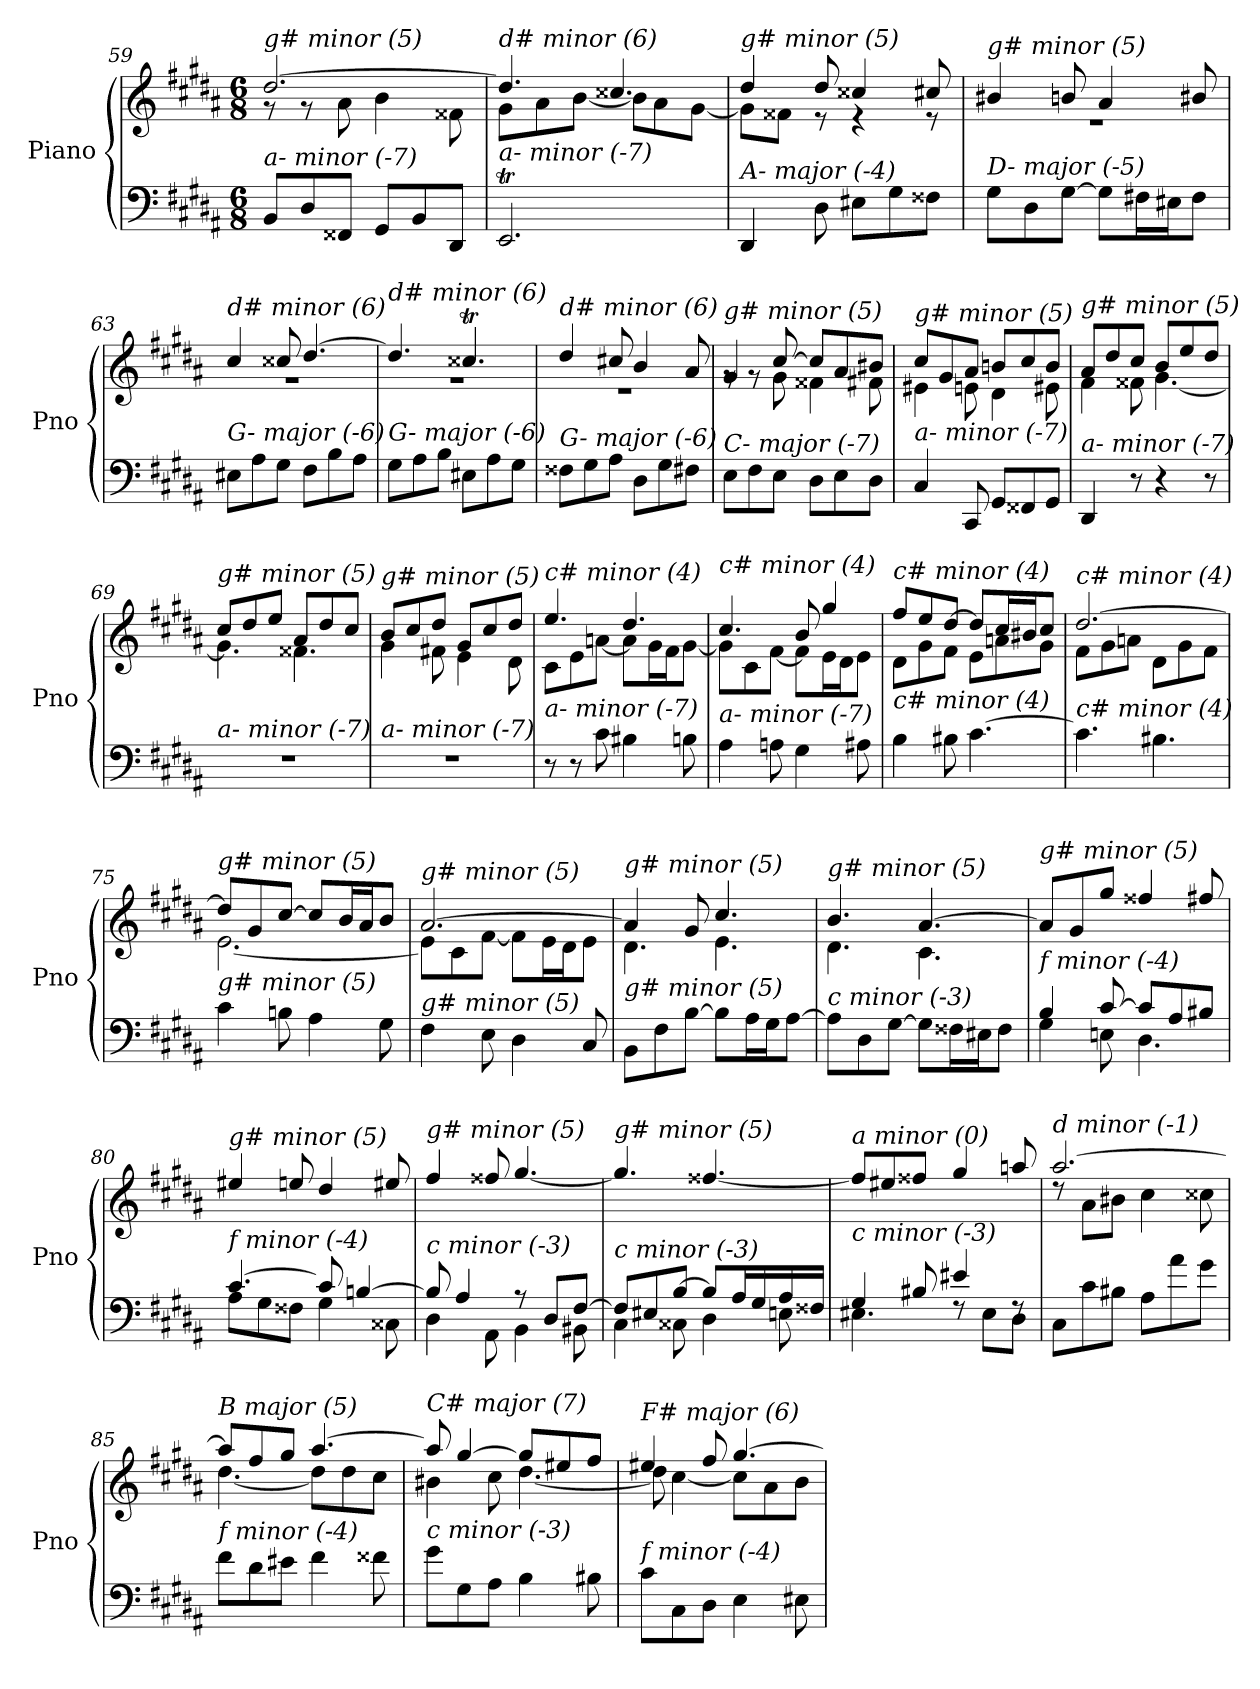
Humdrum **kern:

**kern	**kern
*part1	*part1
*staff2	*staff1
*I"Piano	*
*I'Pno	*
*clefF4	*clefG2
*k[f#c#g#d#a#]	*k[f#c#g#d#a#]
*M6/8	*M6/8
=59	=59
*	*^
!	!LO:TX:i:t=g# minor (5)	!
!LO:TX:i:t=a- minor (-7)	!	!
8BB/L	[2.dd#/	8r
8D#/	.	8r
8FF##X/J	.	8a#\
8GG#/L	.	4b\
8BB/	.	.
8DD#/J	.	8f##X\
=60	=60	=60
!	!LO:TX:i:t=d# minor (6)	!
!LO:TX:i:t=a- minor (-7)	!	!
2.EET/	4.dd#/]	8g#\L
.	.	8a#\
.	.	[8b\J
.	4.cc##X/	8b\L]
.	.	8a#\
.	.	[8g#\J
!!LO:PB:g=z	!!
=61	=61	=61
!	!LO:TX:i:t=g# minor (5)	!
!LO:TX:i:t=A- major (-4)	!	!
4DD#/	4dd#/	8g#\L]
.	.	8f##X\J
8D#\	8dd#/	8r
8E#X\L	4cc##X/	4r
8G#\	.	.
8F##X\J	8cc#X/	8r
=62	=62	=62
!	!LO:TX:i:t=g# minor (5)	!
!LO:TX:i:t=D- major (-5)	!	!
8G#\L	4b#X/	2.r
8D#\	.	.
[8G#\J	8bn/	.
8G#\L]	4a#/	.
16F#X\L	.	.
16E#X\J	.	.
8F#\J	8b#X/	.
=63	=63	=63
!	!LO:TX:i:t=d# minor (6)	!
!LO:TX:i:t=G- major (-6)	!	!
8E#X\L	4cc#/	2.r
8A#\	.	.
8G#\J	8cc##X/	.
8F#\L	[4.dd#/	.
8B\	.	.
8A#\J	.	.
=64	=64	=64
!	!LO:TX:i:t=d# minor (6)	!
!LO:TX:i:t=G- major (-6)	!	!
8G#\L	4.dd#/]	2.r
8A#\	.	.
8B\J	.	.
8E#X\L	4.cc##Xt/	.
8A#\	.	.
8G#\J	.	.
=65	=65	=65
!	!LO:TX:i:t=d# minor (6)	!
!LO:TX:i:t=G- major (-6)	!	!
8F##X\L	4dd#/	2.r
8G#\	.	.
8A#\J	8cc#X/	.
8D#\L	4b/	.
8G#\	.	.
8F#X\J	8a#/	.
!!LO:LB:g=z	!!
=66	=66	=66
!	!LO:TX:i:t=g# minor (5)	!
!LO:TX:i:t=C- major (-7)	!	!
8E\L	4g#/	8rg
8F#\	.	8rg
8E\J	[8cc#/	8g#\
8D#\L	8cc#/L]	4f##X\
8E\	8a#/	.
8D#\J	8b#X/J	8f#X\
=67	=67	=67
!	!LO:TX:i:t=g# minor (5)	!
!LO:TX:i:t=a- minor (-7)	!	!
4C#/	8cc#/L	4e#X\
.	8g#/	.
8CC#/	8a#/J	8en\
8GG#/L	8bn/L	4d#\
8FF##X/	8cc#/	.
8GG#/J	8b/J	8e#X\
=68	=68	=68
!	!LO:TX:i:t=g# minor (5)	!
!LO:TX:i:t=a- minor (-7)	!	!
4DD#/	8a#/L	4f#\
.	8dd#/	.
8r	8cc#/J	8f##X\
4r	8b/L	[4.g#\
.	8ee/	.
8r	8dd#/J	.
=69	=69	=69
!	!LO:TX:i:t=g# minor (5)	!
!LO:TX:i:t=a- minor (-7)	!	!
2.r	8cc#/L	4.g#\]
.	8dd#/	.
.	8ee/J	.
.	8a#/L	4.f##X\
.	8dd#/	.
.	8cc#/J	.
=70	=70	=70
!	!LO:TX:i:t=g# minor (5)	!
!LO:TX:i:t=a- minor (-7)	!	!
2.r	8b/L	4g#\
.	8cc#/	.
.	8dd#/J	8f#X\
.	8g#/L	4e\
.	8cc#/	.
.	8dd#/J	8d#\
!!LO:LB:g=z	!!
=71	=71	=71
!	!LO:TX:i:t=c# minor (4)	!
!LO:TX:i:t=a- minor (-7)	!	!
8r	4.ee/	8c#\L
8r	.	8e\
8c#\	.	[8an\J
4B#X\	4.dd#/	8a\L]
.	.	16g#\L
.	.	16f#\J
8Bn\	.	[8g#\J
=72	=72	=72
!	!LO:TX:i:t=c# minor (4)	!
!LO:TX:i:t=a- minor (-7)	!	!
4A#\	4.cc#/	8g#\L]
.	.	8c#\
8An\	.	[8f#\J
4G#\	8b/	8f#\L]
.	4gg#/	16e\L
.	.	16d#\J
8A#X\	.	8e\J
=73	=73	=73
!	!LO:TX:i:t=c# minor (4)	!
!LO:TX:i:t=c# minor (4)	!	!
4B\	8ff#/L	8d#\L
.	8ee/	8g#\
8B#X\	[8dd#/J	8f#\J
[4.c#\	8dd#/L]	8e\L
.	16cc#/L	8an\
.	16b#X/J	.
.	8cc#/J	8g#\J
=74	=74	=74
!	!LO:TX:i:t=c# minor (4)	!
!LO:TX:i:t=c# minor (4)	!	!
4.c#\]	[2.dd#/	8f#\L
.	.	8g#\
.	.	8an\J
4.B#X\	.	8d#\L
.	.	8g#\
.	.	8f#\J
=75	=75	=75
!	!LO:TX:i:t=g# minor (5)	!
!LO:TX:i:t=g# minor (5)	!	!
4c#\	8dd#/L]	[2.e\
.	8g#/	.
8Bn\	[8cc#/J	.
4A#\	8cc#/L]	.
.	16b/L	.
.	16a#/J	.
8G#\	8b/J	.
!!LO:LB:g=z	!!
=76	=76	=76
!	!LO:TX:i:t=g# minor (5)	!
!LO:TX:i:t=g# minor (5)	!	!
4F#\	[2.a#/	8e\L]
.	.	8c#\
8E\	.	[8f#\J
4D#\	.	8f#\L]
.	.	16e\L
.	.	16d#\J
8C#/	.	8e\J
=77	=77	=77
!	!LO:TX:i:t=g# minor (5)	!
!LO:TX:i:t=g# minor (5)	!	!
8BB\L	4a#/]	4.d#\
8F#\	.	.
[8B\J	8g#/	.
8B\L]	4.cc#/	4.e\
16A#\L	.	.
16G#\J	.	.
[8A#\J	.	.
=78	=78	=78
!	!LO:TX:i:t=g# minor (5)	!
!LO:TX:i:t=c minor (-3)	!	!
8A#\L]	4.b/	4.d#\
8D#\	.	.
[8G#\J	.	.
8G#\L]	[4.a#/	4.c#\
16F##X\L	.	.
16E#X\J	.	.
8F##\J	.	.
*	*v	*v
=79	=79
*^	*
!	!	!LO:TX:i:t=g# minor (5)
!LO:TX:i:t=f minor (-4)	!	!
4B/	4G#\	8a#/L]
.	.	8g#/
[8c#/	8En\	8gg#/J
8c#/L]	4.D#\	4ff##X/
8A#/	.	.
8B#X/J	.	8ff#X/
=80	=80	=80
!	!	!LO:TX:i:t=g# minor (5)
!LO:TX:i:t=f minor (-4)	!	!
[4.c#/	8A#\L	4ee#X/
.	8G#\	.
.	8F##X\J	8een/
8c#/]	4G#\	4dd#/
[4Bn/	.	.
.	8C##X\	8ee#X/
!!LO:LB:g=z
=81	=81	=81
!	!	!LO:TX:i:t=g# minor (5)
!LO:TX:i:t=c minor (-3)	!	!
8B/]	4D#\	4ff#/
4A#/	.	.
.	8AA#\	8ff##X/
8r	4BB\	[4.gg#/
8D#/L	.	.
[8F#/J	8BB#X\	.
=82	=82	=82
!	!	!LO:TX:i:t=g# minor (5)
!LO:TX:i:t=c minor (-3)	!	!
8F#/L]	4C#\	4.gg#/]
8E#X/	.	.
[8B/J	8C##X\	.
8B/L]	4D#\	[4.ff##X/
16A#/L	.	.
16G#/	.	.
16A#/	8Eni\	.
16F##X/JJ	.	.
=83	=83	=83
!	!	!LO:TX:i:t=a minor (0)
!LO:TX:i:t=c minor (-3)	!	!
4G#/	4.E#X\	8ff##/L]
.	.	8ee#X/
8B#X/	.	8ff##X/J
4e#X/	8rF	4gg#/
.	8E#\L	.
8rF	8D#\J	8aani/
=84	=84	=84
*	*	*^
!	!	!LO:TX:i:t=d minor (-1)	!
!LO:TX:i:t=f minor (-4)	!	!	!
*v	*v	*	*
8C#\L	[2.aa#/	8rdd
8c#\	.	8a#\L
8B#X\J	.	8b#X\J
8A#\L	.	4cc#\
8a#\	.	.
8g#\J	.	8cc##X\
=85	=85	=85
!	!LO:TX:i:t=B major (5)	!
!LO:TX:i:t=f minor (-4)	!	!
8f#\L	8aa#/L]	[4.dd#\
8d#\	8ff#/	.
8e#X\J	8gg#/J	.
4f#\	[4.aa#/	8dd#\L]
.	.	8dd#\
8f##X\	.	8cc#\J
!!LO:LB:g=z	!!
=86	=86	=86
!	!LO:TX:i:t=C# major (7)	!
!LO:TX:i:t=c minor (-3)	!	!
8g#\L	8aa#/]	4b#X\
8G#\	[4gg#/	.
8A#\J	.	8cc#\
4B\	8gg#/L]	[4.dd#\
.	8ee#X/	.
8B#X\	8ff#/J	.
=87	=87	=87
!	!LO:TX:i:t=F# major (6)	!
!LO:TX:i:t=f minor (-4)	!	!
8c#\L	4ee#X/	8dd#\]
8C#\	.	[4cc#\
8D#\J	8ff#/	.
4E\	[4.gg#/	8cc#\L]
.	.	8a#\
8E#X\	.	8b\J
*	*v	*v
=	=
*-	*-
